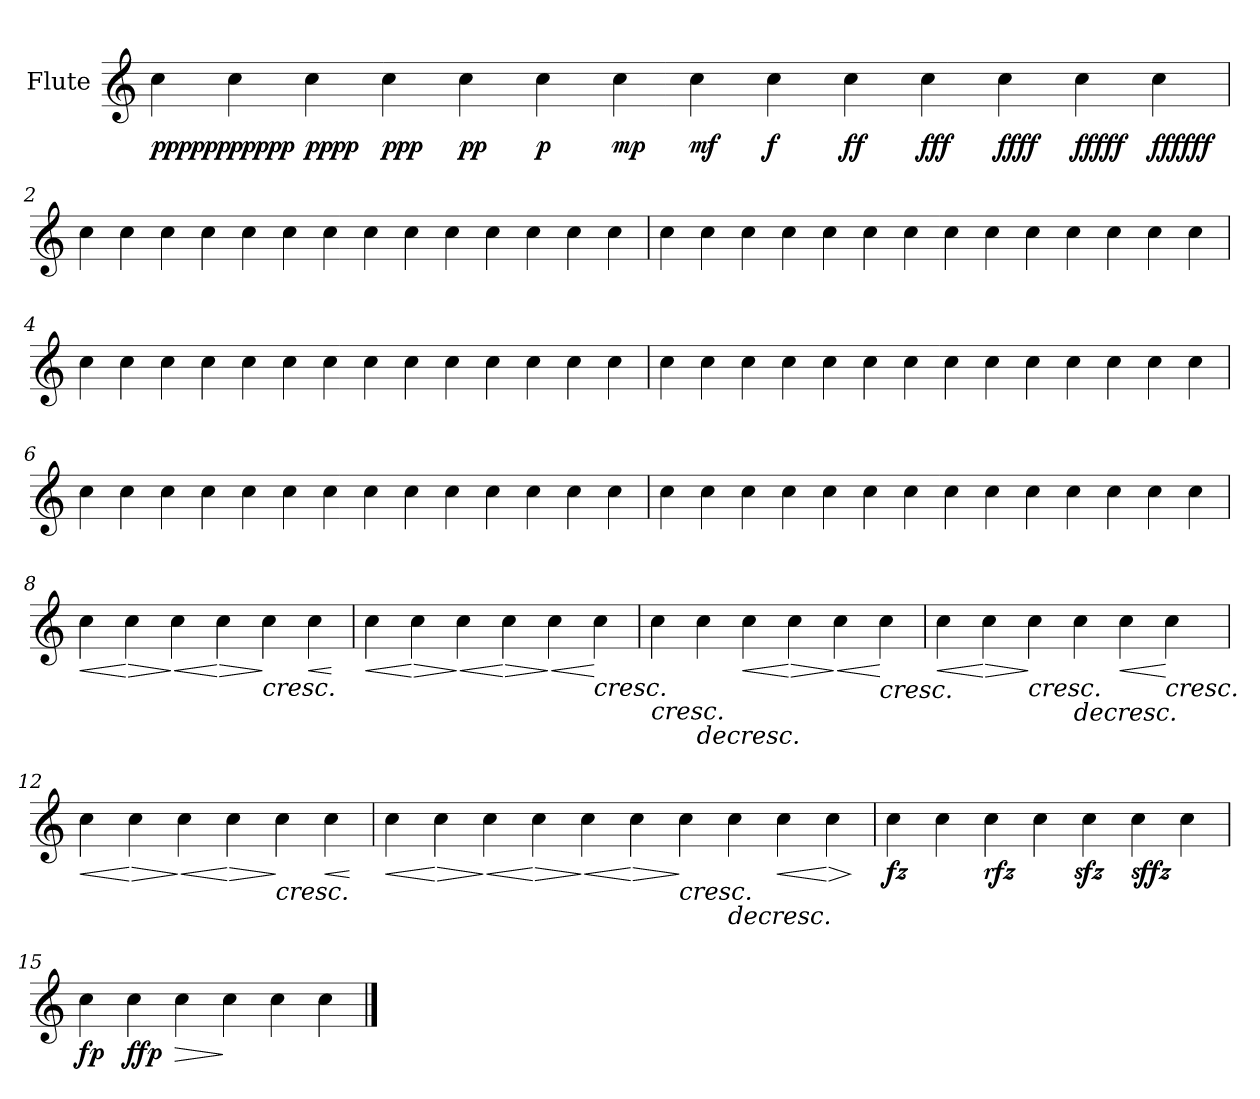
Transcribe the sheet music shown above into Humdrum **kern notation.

**kern	**dynam
*part1	*part1
*staff1	*staff1
*I"Flute	*
!!LO:PB:g=z
*clefG2	*
*k[]	*
*C:	*
=1	=1
!	!LO:DY:b
4cc\	pppppp
!	!LO:DY:b
4cc\	ppppp
!	!LO:DY:b
4cc\	pppp
!	!LO:DY:b
4cc\	ppp
!	!LO:DY:b
4cc\	pp
!	!LO:DY:b
4cc\	p
!	!LO:DY:b
4cc\	mp
!	!LO:DY:b
4cc\	mf
!	!LO:DY:b
4cc\	f
!	!LO:DY:b
4cc\	ff
!	!LO:DY:b
4cc\	fff
!	!LO:DY:b
4cc\	ffff
!	!LO:DY:b
4cc\	fffff
!	!LO:DY:b
4cc\	ffffff
!!LO:LB:g=z
=2	=2
!	!LO:DY:b
!	!LO:DY:n=1:b
4cc\	pppppp other-dynamics
!	!LO:DY:n=2:b
!	!LO:DY:n=3:b
4cc\	ppppp other-dynamics
!	!LO:DY:n=4:b
!	!LO:DY:n=5:b
4cc\	pppp other-dynamics
!	!LO:DY:n=6:b
!	!LO:DY:n=7:b
4cc\	ppp other-dynamics
!	!LO:DY:n=8:b
!	!LO:DY:n=9:b
4cc\	pp other-dynamics
!	!LO:DY:n=10:b
!	!LO:DY:n=11:b
4cc\	p other-dynamics
!	!LO:DY:n=12:b
!	!LO:DY:n=13:b
4cc\	mp other-dynamics
!	!LO:DY:n=14:b
!	!LO:DY:n=15:b
4cc\	mf other-dynamics
!	!LO:DY:n=16:b
!	!LO:DY:n=17:b
4cc\	f other-dynamics
!	!LO:DY:n=18:b
!	!LO:DY:n=19:b
4cc\	ff other-dynamics
!	!LO:DY:n=20:b
!	!LO:DY:n=21:b
4cc\	fff other-dynamics
!	!LO:DY:n=22:b
!	!LO:DY:n=23:b
4cc\	ffff other-dynamics
!	!LO:DY:n=24:b
!	!LO:DY:n=25:b
4cc\	fffff other-dynamics
!	!LO:DY:n=26:b
!	!LO:DY:n=27:b
4cc\	ffffff other-dynamics
!!LO:LB:g=z
=3	=3
!	!LO:DY:b
!	!LO:DY:n=1:b
4cc\	pppppp other-dynamics
!	!LO:DY:n=2:b
!	!LO:DY:n=3:b
4cc\	ppppp other-dynamics
!	!LO:DY:n=4:b
!	!LO:DY:n=5:b
4cc\	pppp other-dynamics
!	!LO:DY:n=6:b
!	!LO:DY:n=7:b
4cc\	ppp other-dynamics
!	!LO:DY:n=8:b
!	!LO:DY:n=9:b
4cc\	pp other-dynamics
!	!LO:DY:n=10:b
!	!LO:DY:n=11:b
4cc\	p other-dynamics
!	!LO:DY:n=12:b
!	!LO:DY:n=13:b
4cc\	mp other-dynamics
!	!LO:DY:n=14:b
!	!LO:DY:n=15:b
4cc\	mf other-dynamics
!	!LO:DY:n=16:b
!	!LO:DY:n=17:b
4cc\	f other-dynamics
!	!LO:DY:n=18:b
!	!LO:DY:n=19:b
4cc\	ff other-dynamics
!	!LO:DY:n=20:b
!	!LO:DY:n=21:b
4cc\	fff other-dynamics
!	!LO:DY:n=22:b
!	!LO:DY:n=23:b
4cc\	ffff other-dynamics
!	!LO:DY:n=24:b
!	!LO:DY:n=25:b
4cc\	fffff other-dynamics
!	!LO:DY:n=26:b
!	!LO:DY:n=27:b
4cc\	ffffff other-dynamics
!!LO:LB:g=z
=4	=4
!	!LO:DY:b
!	!LO:DY:n=1:b
4cc\	other-dynamics pppppp
!	!LO:DY:n=2:b
!	!LO:DY:n=3:b
4cc\	other-dynamics ppppp
!	!LO:DY:n=4:b
!	!LO:DY:n=5:b
4cc\	other-dynamics pppp
!	!LO:DY:n=6:b
!	!LO:DY:n=7:b
4cc\	other-dynamics ppp
!	!LO:DY:n=8:b
!	!LO:DY:n=9:b
4cc\	other-dynamics pp
!	!LO:DY:n=10:b
!	!LO:DY:n=11:b
4cc\	other-dynamics p
!	!LO:DY:n=12:b
!	!LO:DY:n=13:b
4cc\	other-dynamics mp
!	!LO:DY:n=14:b
!	!LO:DY:n=15:b
4cc\	other-dynamics mf
!	!LO:DY:n=16:b
!	!LO:DY:n=17:b
4cc\	other-dynamics f
!	!LO:DY:n=18:b
!	!LO:DY:n=19:b
4cc\	other-dynamics ff
!	!LO:DY:n=20:b
!	!LO:DY:n=21:b
4cc\	other-dynamics fff
!	!LO:DY:n=22:b
!	!LO:DY:n=23:b
4cc\	other-dynamics ffff
!	!LO:DY:n=24:b
!	!LO:DY:n=25:b
4cc\	other-dynamics fffff
!	!LO:DY:n=26:b
!	!LO:DY:n=27:b
4cc\	other-dynamics ffffff
!!LO:LB:g=z
=5	=5
!	!LO:DY:b
!	!LO:DY:n=1:b
4cc\	other-dynamics pppppp
!	!LO:DY:n=2:b
!	!LO:DY:n=3:b
4cc\	other-dynamics ppppp
!	!LO:DY:n=4:b
!	!LO:DY:n=5:b
4cc\	other-dynamics pppp
!	!LO:DY:n=6:b
!	!LO:DY:n=7:b
4cc\	other-dynamics ppp
!	!LO:DY:n=8:b
!	!LO:DY:n=9:b
4cc\	other-dynamics pp
!	!LO:DY:n=10:b
!	!LO:DY:n=11:b
4cc\	other-dynamics p
!	!LO:DY:n=12:b
!	!LO:DY:n=13:b
4cc\	other-dynamics mp
!	!LO:DY:n=14:b
!	!LO:DY:n=15:b
4cc\	other-dynamics mf
!	!LO:DY:n=16:b
!	!LO:DY:n=17:b
4cc\	other-dynamics f
!	!LO:DY:n=18:b
!	!LO:DY:n=19:b
4cc\	other-dynamics ff
!	!LO:DY:n=20:b
!	!LO:DY:n=21:b
4cc\	other-dynamics fff
!	!LO:DY:n=22:b
!	!LO:DY:n=23:b
4cc\	other-dynamics ffff
!	!LO:DY:n=24:b
!	!LO:DY:n=25:b
4cc\	other-dynamics fffff
!	!LO:DY:n=26:b
!	!LO:DY:n=27:b
4cc\	other-dynamics ffffff
!!LO:PB:g=z
=6	=6
!	!LO:DY:b
!	!LO:DY:n=1:b
4cc\	other-dynamics pppppp
!	!LO:DY:n=2:b
!	!LO:DY:n=3:b
4cc\	other-dynamics ppppp
!	!LO:DY:n=4:b
!	!LO:DY:n=5:b
4cc\	other-dynamics pppp
!	!LO:DY:n=6:b
!	!LO:DY:n=7:b
4cc\	other-dynamics ppp
!	!LO:DY:n=8:b
!	!LO:DY:n=9:b
4cc\	other-dynamics pp
!	!LO:DY:n=10:b
!	!LO:DY:n=11:b
4cc\	other-dynamics p
!	!LO:DY:n=12:b
!	!LO:DY:n=13:b
4cc\	other-dynamics mp
!	!LO:DY:n=14:b
!	!LO:DY:n=15:b
4cc\	other-dynamics mf
!	!LO:DY:n=16:b
!	!LO:DY:n=17:b
4cc\	other-dynamics f
!	!LO:DY:n=18:b
!	!LO:DY:n=19:b
4cc\	other-dynamics ff
!	!LO:DY:n=20:b
!	!LO:DY:n=21:b
4cc\	other-dynamics fff
!	!LO:DY:n=22:b
!	!LO:DY:n=23:b
4cc\	other-dynamics ffff
!	!LO:DY:n=24:b
!	!LO:DY:n=25:b
4cc\	other-dynamics fffff
!	!LO:DY:n=26:b
!	!LO:DY:n=27:b
4cc\	other-dynamics ffffff
!!LO:LB:g=z
=7	=7
!	!LO:DY:b
!	!LO:DY:n=1:b
4cc\	other-dynamics pppppp
!	!LO:DY:n=2:b
!	!LO:DY:n=3:b
4cc\	other-dynamics ppppp
!	!LO:DY:n=4:b
!	!LO:DY:n=5:b
4cc\	other-dynamics pppp
!	!LO:DY:n=6:b
!	!LO:DY:n=7:b
4cc\	other-dynamics ppp
!	!LO:DY:n=8:b
!	!LO:DY:n=9:b
4cc\	other-dynamics pp
!	!LO:DY:n=10:b
!	!LO:DY:n=11:b
4cc\	other-dynamics p
!	!LO:DY:n=12:b
!	!LO:DY:n=13:b
4cc\	other-dynamics mp
!	!LO:DY:n=14:b
!	!LO:DY:n=15:b
4cc\	other-dynamics mf
!	!LO:DY:n=16:b
!	!LO:DY:n=17:b
4cc\	other-dynamics f
!	!LO:DY:n=18:b
!	!LO:DY:n=19:b
4cc\	other-dynamics ff
!	!LO:DY:n=20:b
!	!LO:DY:n=21:b
4cc\	other-dynamics fff
!	!LO:DY:n=22:b
!	!LO:DY:n=23:b
4cc\	other-dynamics ffff
!	!LO:DY:n=24:b
!	!LO:DY:n=25:b
4cc\	other-dynamics fffff
!	!LO:DY:n=26:b
!	!LO:DY:n=27:b
4cc\	other-dynamics ffffff
!!LO:LB:g=z
=8	=8
!	!LO:HP:b
4cc\	<
!	!LO:HP:n=1:b
4cc\	[ >
!	!LO:HP:n=1:b
4cc\	] <
!	!LO:HP:n=1:b
4cc\	[ >
!	!LO:HP:n=1:b
!	!LO:HP:n=1:b
4cc\	] > <
!	!LO:HP:n=1:b
4cc\	] <
.	[
=9	=9
!	!LO:HP:b
4cc\	<
!	!LO:HP:n=1:b
!	!LO:HP:n=1:b
4cc\	[ > >
!	!LO:HP:n=1:b
4cc\	] <
!	!LO:HP:n=1:b
4cc\	[ >
!	!LO:HP:n=1:b
!	!LO:HP:n=1:b
4cc\	] > <
!	!LO:HP:n=1:b
4cc\	[ <
.	]
=10	=10
!	!LO:HP:b
4cc\	<
!	!LO:HP:n=1:b
4cc\	] >
!	!LO:HP:n=1:b
4cc\	[ <
!	!LO:HP:n=1:b
!	!LO:HP:n=1:b
4cc\	[ > >
!	!LO:HP:n=1:b
!	!LO:HP:n=1:b
4cc\	] > <
!	!LO:HP:n=1:b
4cc\	[ <
.	]
=11	=11
!	!LO:HP:b
4cc\	<
!	!LO:HP:n=1:b
4cc\	[ >
!	!LO:HP:n=1:b
4cc\	] <
!	!LO:HP:n=1:b
4cc\	] >
!	!LO:HP:n=1:b
!	!LO:HP:n=1:b
4cc\	[ > <
!	!LO:HP:n=1:b
!	!LO:HP:n=1:b
4cc\	[ > <
.	]
!!LO:LB:g=z
=12	=12
!	!LO:HP:b
4cc\	<
!	!LO:HP:n=1:b
4cc\	[ >
!	!LO:HP:n=1:b
4cc\	] <
!	!LO:HP:n=1:b
4cc\	[ >
!	!LO:HP:n=1:b
!	!LO:HP:n=1:b
4cc\	] > <
!	!LO:HP:n=1:b
4cc\	] <
.	[
!!LO:LB:g=z
=13	=13
!	!LO:HP:b
4cc\	<
!	!LO:HP:n=1:b
!	!LO:HP:n=1:b
4cc\	[ > >
!	!LO:HP:n=1:b
4cc\	] <
!	!LO:HP:n=1:b
4cc\	[ >
!	!LO:HP:n=1:b
4cc\	] <
!	!LO:HP:n=1:b
4cc\	[ >
!	!LO:HP:n=1:b
4cc\	] <
!	!LO:HP:n=1:b
4cc\	] >
!	!LO:HP:n=1:b
4cc\	[ <
!	!LO:HP:n=1:b
4cc\	[ >
.	]
!!LO:LB:g=z
=14	=14
!	!LO:DY:b
4cc\	fz
!	!LO:DY:n=1:b
4cc\	[ other-dynamics
!	!LO:DY:n=2:b
4cc\	] rfz
!	!LO:DY:n=3:b
4cc\	[ other-dynamics
4cczz<\	]
!	!LO:DY:n=4:b
4cc\	[ sffz
!	!LO:DY:n=5:b
4cc\	] other-dynamics
.	[
=15	=15
!	!LO:DY:b
4cc\	fp
!	!LO:DY:n=1:b
!	!LO:DY:n=2:b
4cc\	] ff p
!	!LO:HP:n=1:b
!	!LO:DY:n=3:b
!	!LO:DY:n=4:b
!	!LO:DY:n=5:b
4cc\	[ > mf other-dynamics p
!	!LO:DY:n=6:b
!	!LO:DY:n=7:b
4cc\	] p f
!	!LO:DY:n=8:b
!	!LO:DY:n=9:b
4cc\	p ffff
!	!LO:DY:n=10:b
!	!LO:DY:n=11:b
!	!LO:DY:n=12:b
4cc\	mf other-dynamics mp
==	==
*-	*-
